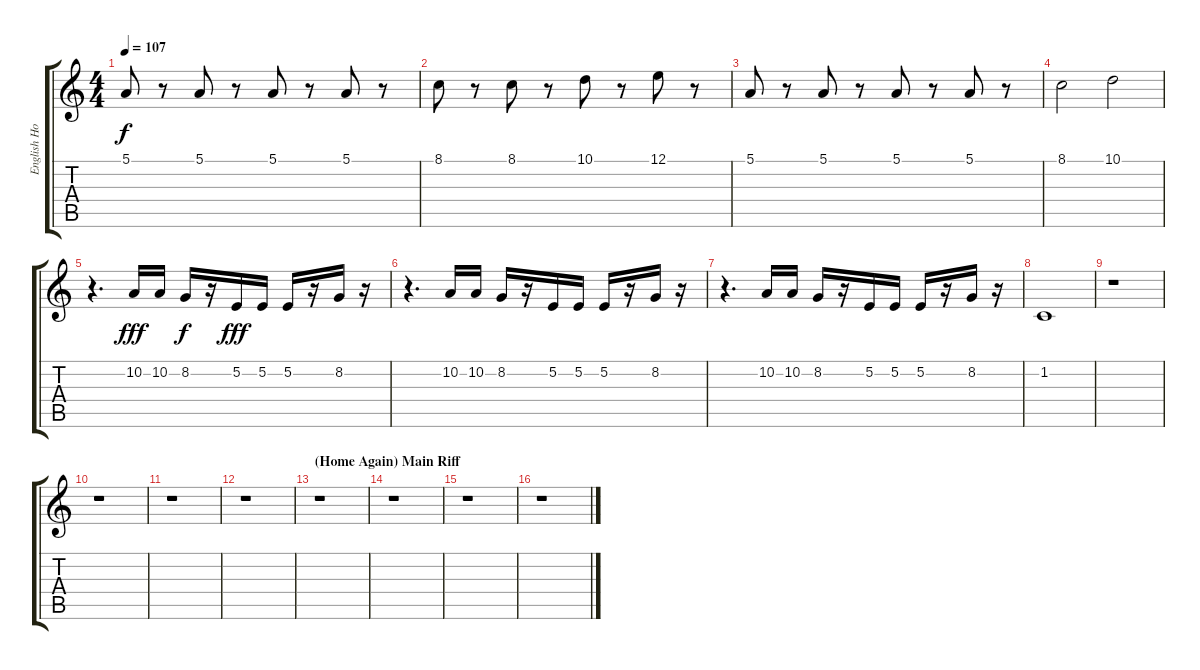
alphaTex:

\track ("English Horn" "English Ho") {instrument englishhorn}
\staff {score tabs}
\tuning (E4 B3 G3 D3 A2 E2) {hide}
\ts (4 4)
\tempo 107
\clef g2
\ks c
5.1.8{dy f} r.8 5.1.8 r.8 5.1.8 r.8 5.1.8 r.8 |
8.1.8 r.8 8.1.8 r.8 10.1.8 r.8 12.1.8 r.8 |
5.1.8 r.8 5.1.8 r.8 5.1.8 r.8 5.1.8 r.8 |
8.1.2 10.1.2 |
r.4{d volume 16} 10.2.16{dy fff} 10.2.16 8.2.16{dy f} r.16 5.2.16{dy fff} 5.2.16 5.2.16 r.16 8.2.16 r.16 |
r.4{d} 10.2.16 10.2.16 8.2.16 r.16 5.2.16 5.2.16 5.2.16 r.16 8.2.16 r.16 |
r.4{d} 10.2.16 10.2.16 8.2.16 r.16 5.2.16 5.2.16 5.2.16 r.16 8.2.16 r.16 |
1.2.1{volume 0} |
r.1 |
r.1 |
r.1 |
r.1 |
\section ("" "(Home Again) Main Riff")
r.1 |
r.1 |
r.1 |
r.1
